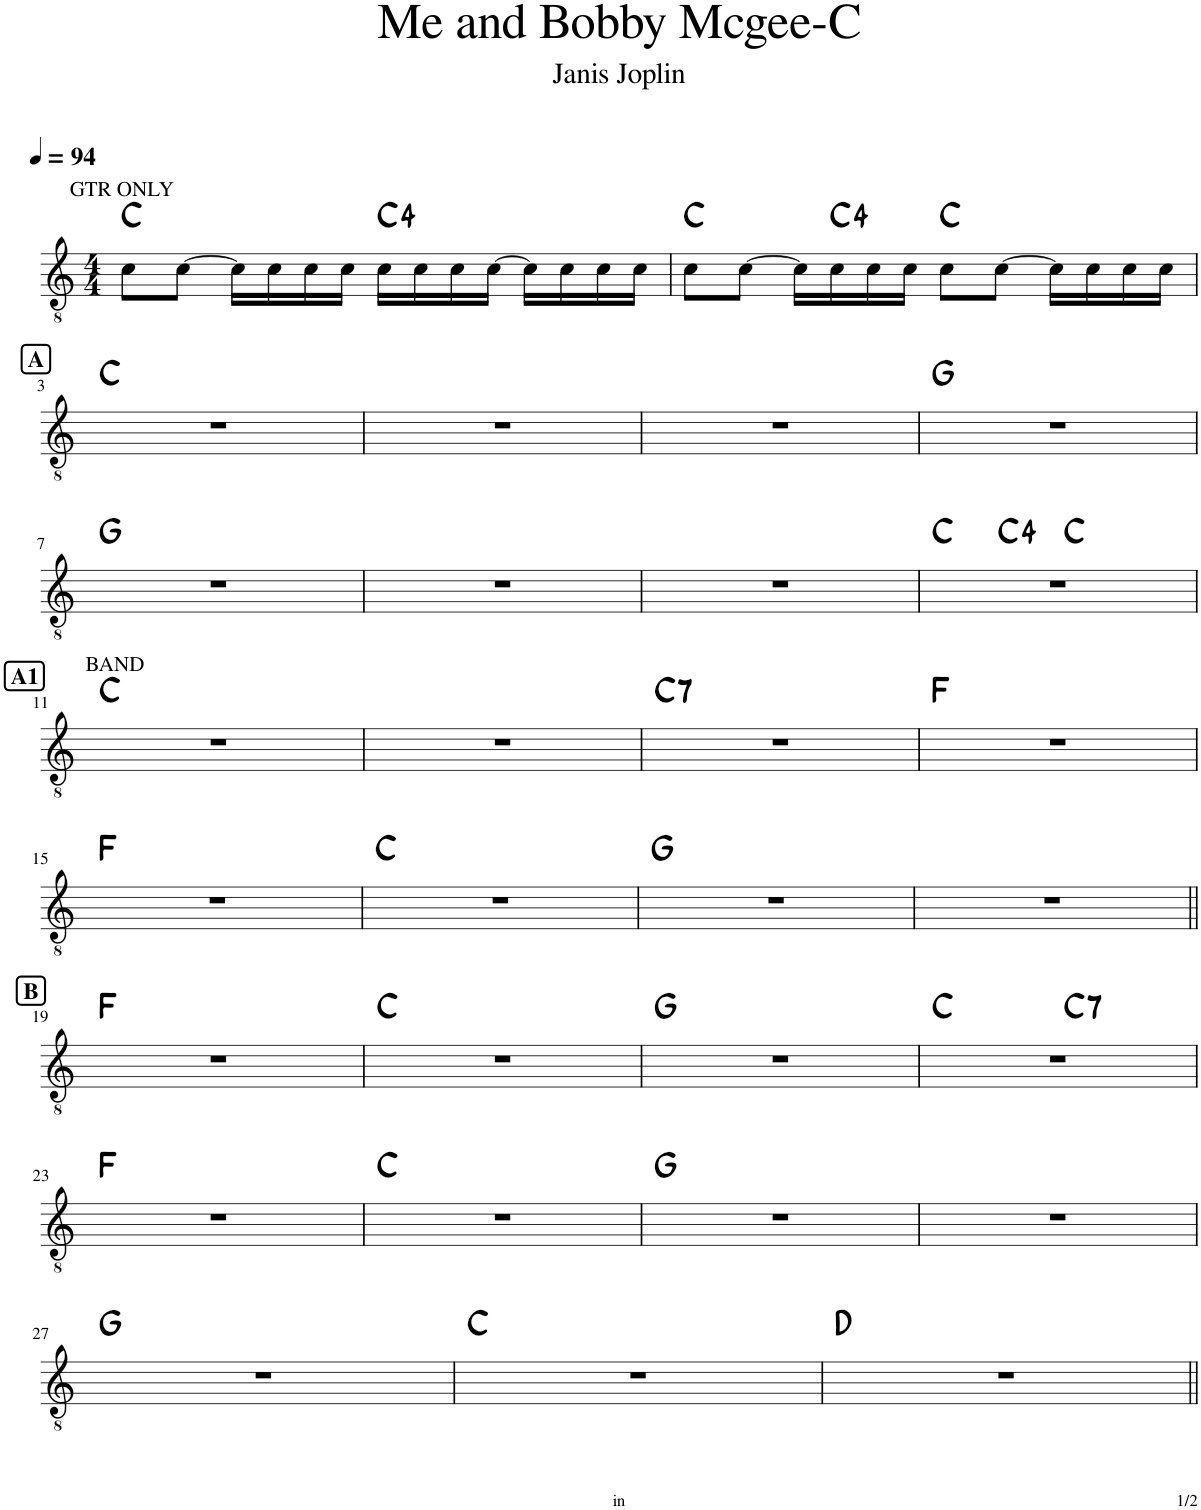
**kern	**harte
*part1	*part1
*staff1	*
*I"Classical Guitar	*
*I'Guit.	*
*clefGv2	*
*k[]	*
*M4/4	*
*MM94	*
=1	=1
!LO:TX:a:t=GTR ONLY	!
8c\L	C:maj
[8c\J	.
16c\LL]	.
16c\	.
16c\	.
16c\JJ	.
16c\LL	C:maj(4)
16c\	.
16c\	.
[16c\JJ	.
16c\LL]	.
16c\	.
16c\	.
16c\JJ	.
=2	=2
8c\L	C:maj
[8c\J	.
16c\LL]	.
16c\	C:maj(4)
16c\	.
16c\JJ	.
8c\L	C:maj
[8c\J	.
16c\LL]	.
16c\	.
16c\	.
16c\JJ	.
!!LO:LB:g=z
!!LO:REH:place=s1:a:B:cj:fs=11:t=A
=3	=3
1r	C:maj
=4	=4
1r	.
=5	=5
1r	.
=6	=6
1r	G:maj
!!LO:LB:g=z
=7	=7
1r	G:maj
=8	=8
1r	.
=9	=9
1r	.
=10	=10
*^	*
*	*^	*
1r	4ryy	2ryy	C:maj
.	2.ryy	.	C:maj(4)
.	.	2ryy	C:maj
!!LO:LB:g=z	!!	!!
!!LO:REH:place=s1:a:B:cj:fs=11:t=A1	!!	!!
=11	=11	=11	=11
!LO:TX:a:t=BAND	!	!	!
*v	*v	*v	*
1r	C:maj
=12	=12
1r	.
=13	=13
!	!LO:H:kt=7
1r	C:7
=14	=14
1r	F:maj
!!LO:LB:g=z
=15	=15
1r	F:maj
=16	=16
1r	C:maj
=17	=17
1r	G:maj
=18	=18
1r	.
!!LO:LB:g=z
!!LO:REH:place=s1:a:B:cj:fs=11:t=B
=19||	=19||
1r	F:maj
=20	=20
1r	C:maj
=21	=21
1r	G:maj
=22	=22
*^	*
1r	2ryy	C:maj
!	!	!LO:H:kt=7
.	2ryy	C:7
*v	*v	*
!!LO:LB:g=z
=23	=23
1r	F:maj
=24	=24
1r	C:maj
=25	=25
1r	G:maj
=26	=26
1r	.
!!LO:LB:g=z
=27	=27
1r	G:maj
=28	=28
1r	C:maj
=29	=29
1r	D:maj
=||	=||
*-	*-
